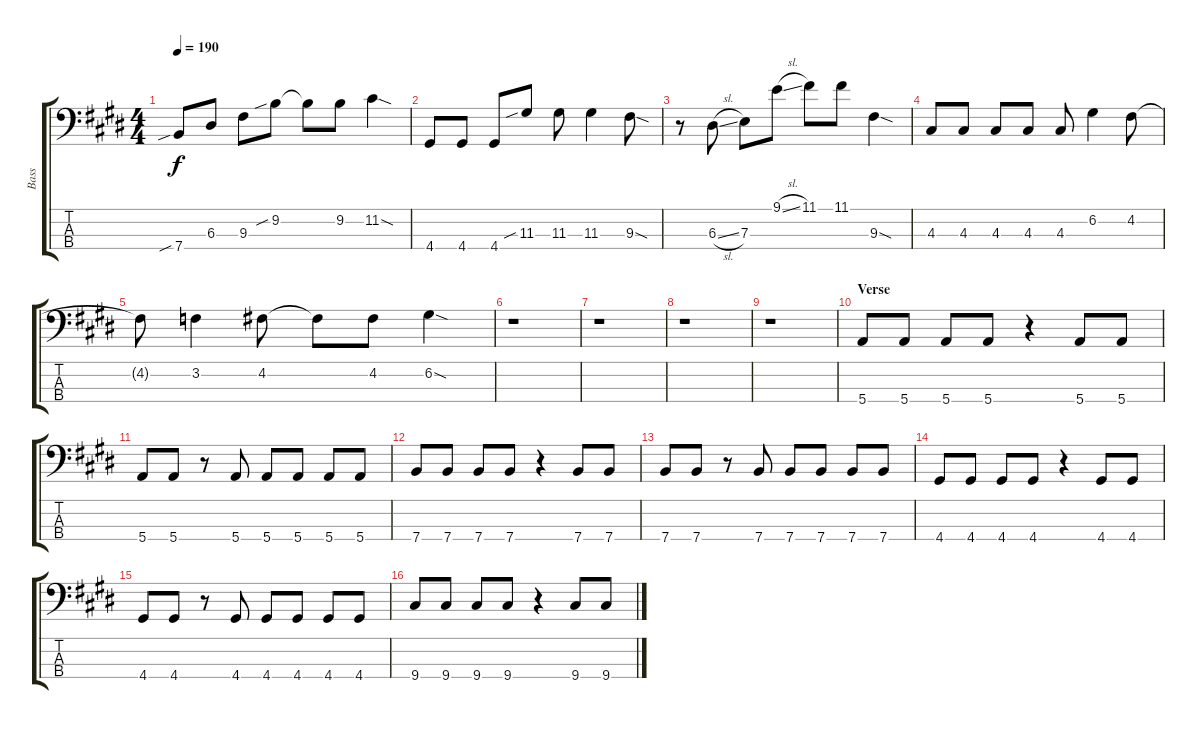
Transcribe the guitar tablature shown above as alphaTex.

\track ("Bass" "Bass") {instrument electricbassfinger}
\staff {score tabs}
\tuning (G2 D2 A1 E1) {hide}
\ts (4 4)
\tempo 190
\clef f4
\ks e
7.4{sib}.8{dy f} 6.3.8 9.3.8 9.2{sib}.8 9.2{t}.8 9.2.8 11.2{sod}.4 |
4.4.8 4.4.8 4.4.8 11.3{sib}.8 11.3.8 11.3.4 9.3{sod}.8 |
r.8 6.3{sl}.8 7.3.8 9.1{sl}.8 11.1.8 11.1.8 9.3{sod}.4 |
4.3.8 4.3.8 4.3.8 4.3.8 4.3.8 6.2.4 4.2.8 |
4.2{t}.8 3.2.4 4.2.8 4.2{t}.8 4.2.8 6.2{sod}.4 |
r.1 |
r.1 |
r.1 |
r.1 |
\section ("" "Verse")
5.4.8 5.4.8 5.4.8 5.4.8 r.4 5.4.8 5.4.8 |
5.4.8 5.4.8 r.8 5.4.8 5.4.8 5.4.8 5.4.8 5.4.8 |
7.4.8 7.4.8 7.4.8 7.4.8 r.4 7.4.8 7.4.8 |
7.4.8 7.4.8 r.8 7.4.8 7.4.8 7.4.8 7.4.8 7.4.8 |
4.4.8 4.4.8 4.4.8 4.4.8 r.4 4.4.8 4.4.8 |
4.4.8 4.4.8 r.8 4.4.8 4.4.8 4.4.8 4.4.8 4.4.8 |
9.4.8 9.4.8 9.4.8 9.4.8 r.4 9.4.8 9.4.8
